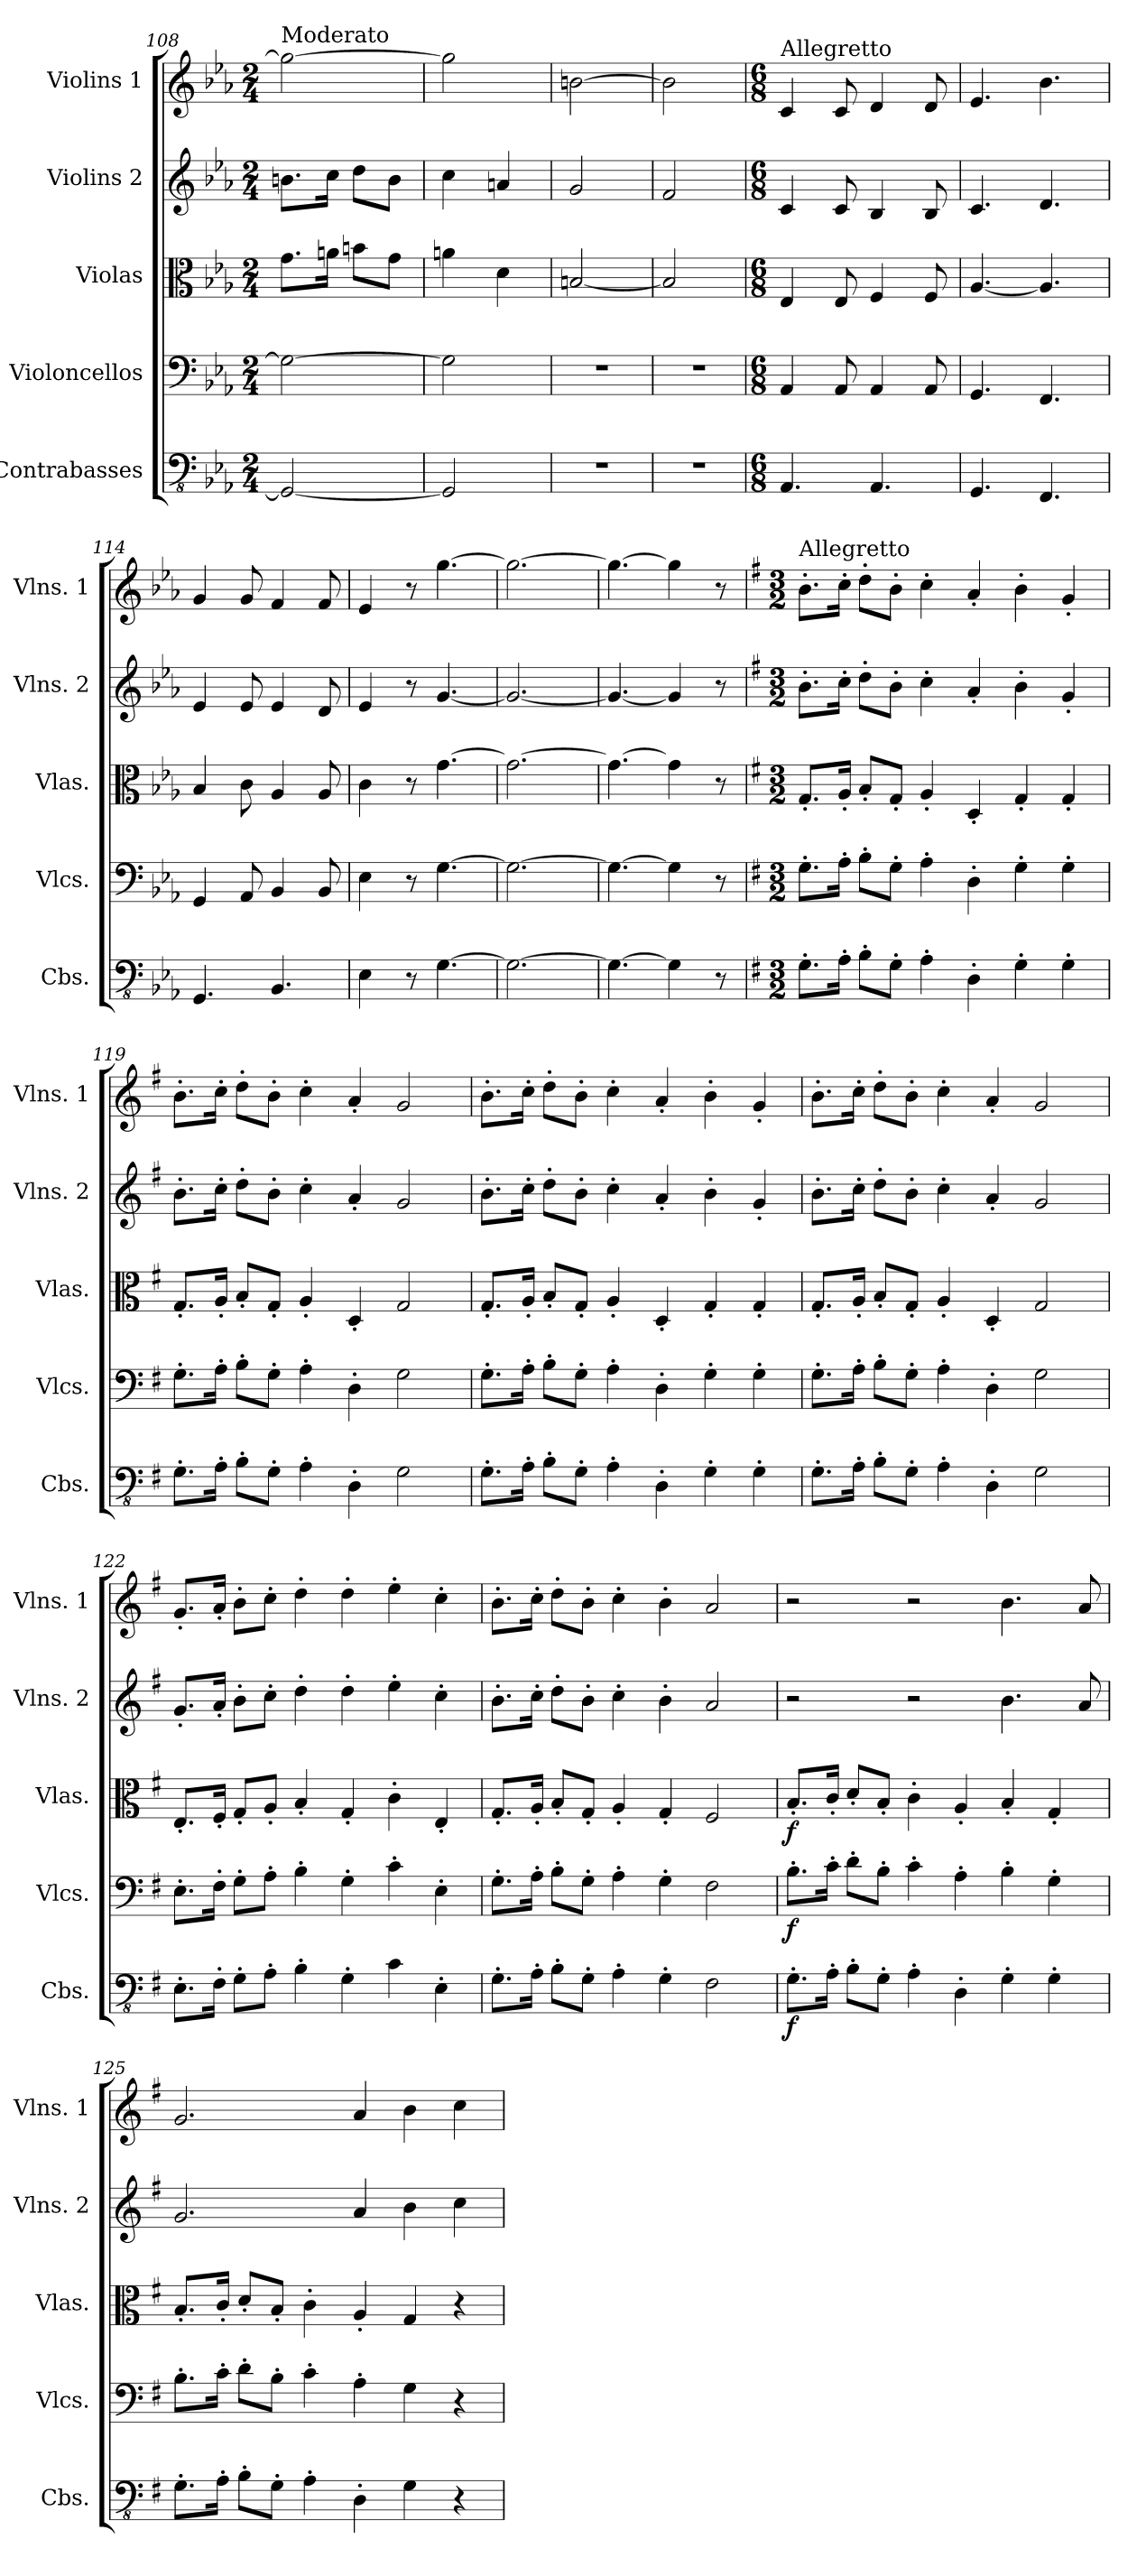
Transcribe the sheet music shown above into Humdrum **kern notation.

**kern	**dynam	**kern	**dynam	**kern	**dynam	**kern	**kern
*part5	*part5	*part4	*part4	*part3	*part3	*part2	*part1
*staff5	*staff5	*staff4	*staff4	*staff3	*staff3	*staff2	*staff1
*I"Contrabasses	*	*I"Violoncellos	*	*I"Violas	*	*I"Violins 2	*I"Violins 1
*I'Cbs.	*	*I'Vlcs.	*	*I'Vlas.	*	*I'Vlns. 2	*I'Vlns. 1
*clefFv4	*	*clefF4	*	*clefC3	*	*clefG2	*clefG2
*k[b-e-a-]	*	*k[b-e-a-]	*	*k[b-e-a-]	*	*k[b-e-a-]	*k[b-e-a-]
*E-:	*	*E-:	*	*E-:	*	*E-:	*E-:
*M2/4	*	*M2/4	*	*M2/4	*	*M2/4	*M2/4
=108	=108	=108	=108	=108	=108	=108	=108
!	!	!	!	!	!	!	!LO:TX:a:t=Moderato
2GGG/_	.	2G\_	.	8.g\L	.	8.bn\L	2gg\_
.	.	.	.	16an\Jk	.	16cc\Jk	.
.	.	.	.	8bn\L	.	8dd\L	.
.	.	.	.	8g\J	.	8b\J	.
=109	=109	=109	=109	=109	=109	=109	=109
2GGG/]	.	2G\]	.	4an\	.	4cc\	2gg\]
.	.	.	.	4d\	.	4an/	.
=110	=110	=110	=110	=110	=110	=110	=110
2r	.	2r	.	[2Bn/	.	2g/	[2bn\
=111	=111	=111	=111	=111	=111	=111	=111
2r	.	2r	.	2B/]	.	2f/	2b\]
=112	=112	=112	=112	=112	=112	=112	=112
*M6/8	*	*M6/8	*	*M6/8	*	*M6/8	*M6/8
!	!	!	!	!	!	!	!LO:TX:a:t=Allegretto
4.AAA-/	.	4AA-/	.	4E-/	.	4c/	4c/
.	.	8AA-/	.	8E-/	.	8c/	8c/
4.AAA-/	.	4AA-/	.	4F/	.	4B-/	4d/
.	.	8AA-/	.	8F/	.	8B-/	8d/
=113	=113	=113	=113	=113	=113	=113	=113
4.GGG/	.	4.GG/	.	[4.A-/	.	4.c/	4.e-/
4.FFF/	.	4.FF/	.	4.A-/]	.	4.d/	4.b-\
=114	=114	=114	=114	=114	=114	=114	=114
4.GGG/	.	4GG/	.	4B-/	.	4e-/	4g/
.	.	8AA-/	.	8c\	.	8e-/	8g/
4.BBB-/	.	4BB-/	.	4A-/	.	4e-/	4f/
.	.	8BB-/	.	8A-/	.	8d/	8f/
!!LO:PB:g=z
=115	=115	=115	=115	=115	=115	=115	=115
4EE-\	.	4E-\	.	4c\	.	4e-/	4e-/
8r	.	8r	.	8r	.	8r	8r
[4.GG\	.	[4.G\	.	[4.g\	.	[4.g/	[4.gg\
!!LO:PB:g=z
=116	=116	=116	=116	=116	=116	=116	=116
2.GG\_	.	2.G\_	.	2.g\_	.	2.g/_	2.gg\_
=117	=117	=117	=117	=117	=117	=117	=117
4.GG\_	.	4.G\_	.	4.g\_	.	4.g/_	4.gg\_
4GG\]	.	4G\]	.	4g\]	.	4g/]	4gg\]
8r	.	8r	.	8r	.	8r	8r
=118	=118	=118	=118	=118	=118	=118	=118
*k[f#]	*	*k[f#]	*	*k[f#]	*	*k[f#]	*k[f#]
*G:	*	*G:	*	*G:	*	*G:	*G:
*M3/2	*	*M3/2	*	*M3/2	*	*M3/2	*M3/2
!	!	!	!	!	!	!	!LO:TX:a:t=Allegretto
8.GG'\L	.	8.G'\L	.	8.G'/L	.	8.b'\L	8.b'\L
16AA'\Jk	.	16A'\Jk	.	16A'/Jk	.	16cc'\Jk	16cc'\Jk
8BB'\L	.	8B'\L	.	8B'/L	.	8dd'\L	8dd'\L
8GG'\J	.	8G'\J	.	8G'/J	.	8b'\J	8b'\J
4AA'\	.	4A'\	.	4A'/	.	4cc'\	4cc'\
4DD'\	.	4D'\	.	4D'/	.	4a'/	4a'/
4GG'\	.	4G'\	.	4G'/	.	4b'\	4b'\
4GG'\	.	4G'\	.	4G'/	.	4g'/	4g'/
=119	=119	=119	=119	=119	=119	=119	=119
8.GG'\L	.	8.G'\L	.	8.G'/L	.	8.b'\L	8.b'\L
16AA'\Jk	.	16A'\Jk	.	16A'/Jk	.	16cc'\Jk	16cc'\Jk
8BB'\L	.	8B'\L	.	8B'/L	.	8dd'\L	8dd'\L
8GG'\J	.	8G'\J	.	8G'/J	.	8b'\J	8b'\J
4AA'\	.	4A'\	.	4A'/	.	4cc'\	4cc'\
4DD'\	.	4D'\	.	4D'/	.	4a'/	4a'/
2GG\	.	2G\	.	2G/	.	2g/	2g/
=120	=120	=120	=120	=120	=120	=120	=120
8.GG'\L	.	8.G'\L	.	8.G'/L	.	8.b'\L	8.b'\L
16AA'\Jk	.	16A'\Jk	.	16A'/Jk	.	16cc'\Jk	16cc'\Jk
8BB'\L	.	8B'\L	.	8B'/L	.	8dd'\L	8dd'\L
8GG'\J	.	8G'\J	.	8G'/J	.	8b'\J	8b'\J
4AA'\	.	4A'\	.	4A'/	.	4cc'\	4cc'\
4DD'\	.	4D'\	.	4D'/	.	4a'/	4a'/
4GG'\	.	4G'\	.	4G'/	.	4b'\	4b'\
4GG'\	.	4G'\	.	4G'/	.	4g'/	4g'/
!!LO:PB:g=z
=121	=121	=121	=121	=121	=121	=121	=121
8.GG'\L	.	8.G'\L	.	8.G'/L	.	8.b'\L	8.b'\L
16AA'\Jk	.	16A'\Jk	.	16A'/Jk	.	16cc'\Jk	16cc'\Jk
8BB'\L	.	8B'\L	.	8B'/L	.	8dd'\L	8dd'\L
8GG'\J	.	8G'\J	.	8G'/J	.	8b'\J	8b'\J
4AA'\	.	4A'\	.	4A'/	.	4cc'\	4cc'\
4DD'\	.	4D'\	.	4D'/	.	4a'/	4a'/
2GG\	.	2G\	.	2G/	.	2g/	2g/
=122	=122	=122	=122	=122	=122	=122	=122
8.EE'\L	.	8.E'\L	.	8.E'/L	.	8.g'/L	8.g'/L
16FF#'\Jk	.	16F#'\Jk	.	16F#'/Jk	.	16a'/Jk	16a'/Jk
8GG'\L	.	8G'\L	.	8G'/L	.	8b'\L	8b'\L
8AA'\J	.	8A'\J	.	8A'/J	.	8cc'\J	8cc'\J
4BB'\	.	4B'\	.	4B'/	.	4dd'\	4dd'\
4GG'\	.	4G'\	.	4G'/	.	4dd'\	4dd'\
4C\	.	4c'\	.	4c'\	.	4ee'\	4ee'\
4EE'\	.	4E'\	.	4E'/	.	4cc'\	4cc'\
=123	=123	=123	=123	=123	=123	=123	=123
8.GG'\L	.	8.G'\L	.	8.G'/L	.	8.b'\L	8.b'\L
16AA'\Jk	.	16A'\Jk	.	16A'/Jk	.	16cc'\Jk	16cc'\Jk
8BB'\L	.	8B'\L	.	8B'/L	.	8dd'\L	8dd'\L
8GG'\J	.	8G'\J	.	8G'/J	.	8b'\J	8b'\J
4AA'\	.	4A'\	.	4A'/	.	4cc'\	4cc'\
4GG'\	.	4G'\	.	4G'/	.	4b'\	4b'\
2FF#\	.	2F#\	.	2F#/	.	2a/	2a/
=124	=124	=124	=124	=124	=124	=124	=124
!	!LO:DY:b	!	!LO:DY:b	!	!LO:DY:b	!	!
8.GG'\L	f	8.B'\L	f	8.B'/L	f	2r	2r
16AA'\Jk	.	16c'\Jk	.	16c'/Jk	.	.	.
8BB'\L	.	8d'\L	.	8d'/L	.	.	.
8GG'\J	.	8B'\J	.	8B'/J	.	.	.
4AA'\	.	4c'\	.	4c'\	.	2r	2r
4DD'\	.	4A'\	.	4A'/	.	.	.
4GG'\	.	4B'\	.	4B'/	.	4.b\	4.b\
4GG'\	.	4G'\	.	4G'/	.	.	.
.	.	.	.	.	.	8a/	8a/
!!LO:LB:g=z
=125	=125	=125	=125	=125	=125	=125	=125
8.GG'\L	.	8.B'\L	.	8.B'/L	.	2.g/	2.g/
16AA'\Jk	.	16c'\Jk	.	16c'/Jk	.	.	.
8BB'\L	.	8d'\L	.	8d'/L	.	.	.
8GG'\J	.	8B'\J	.	8B'/J	.	.	.
4AA'\	.	4c'\	.	4c'\	.	.	.
4DD'\	.	4A'\	.	4A'/	.	4a/	4a/
4GG\	.	4G\	.	4G/	.	4b\	4b\
4r	.	4r	.	4r	.	4cc\	4cc\
=	=	=	=	=	=	=	=
*-	*-	*-	*-	*-	*-	*-	*-
